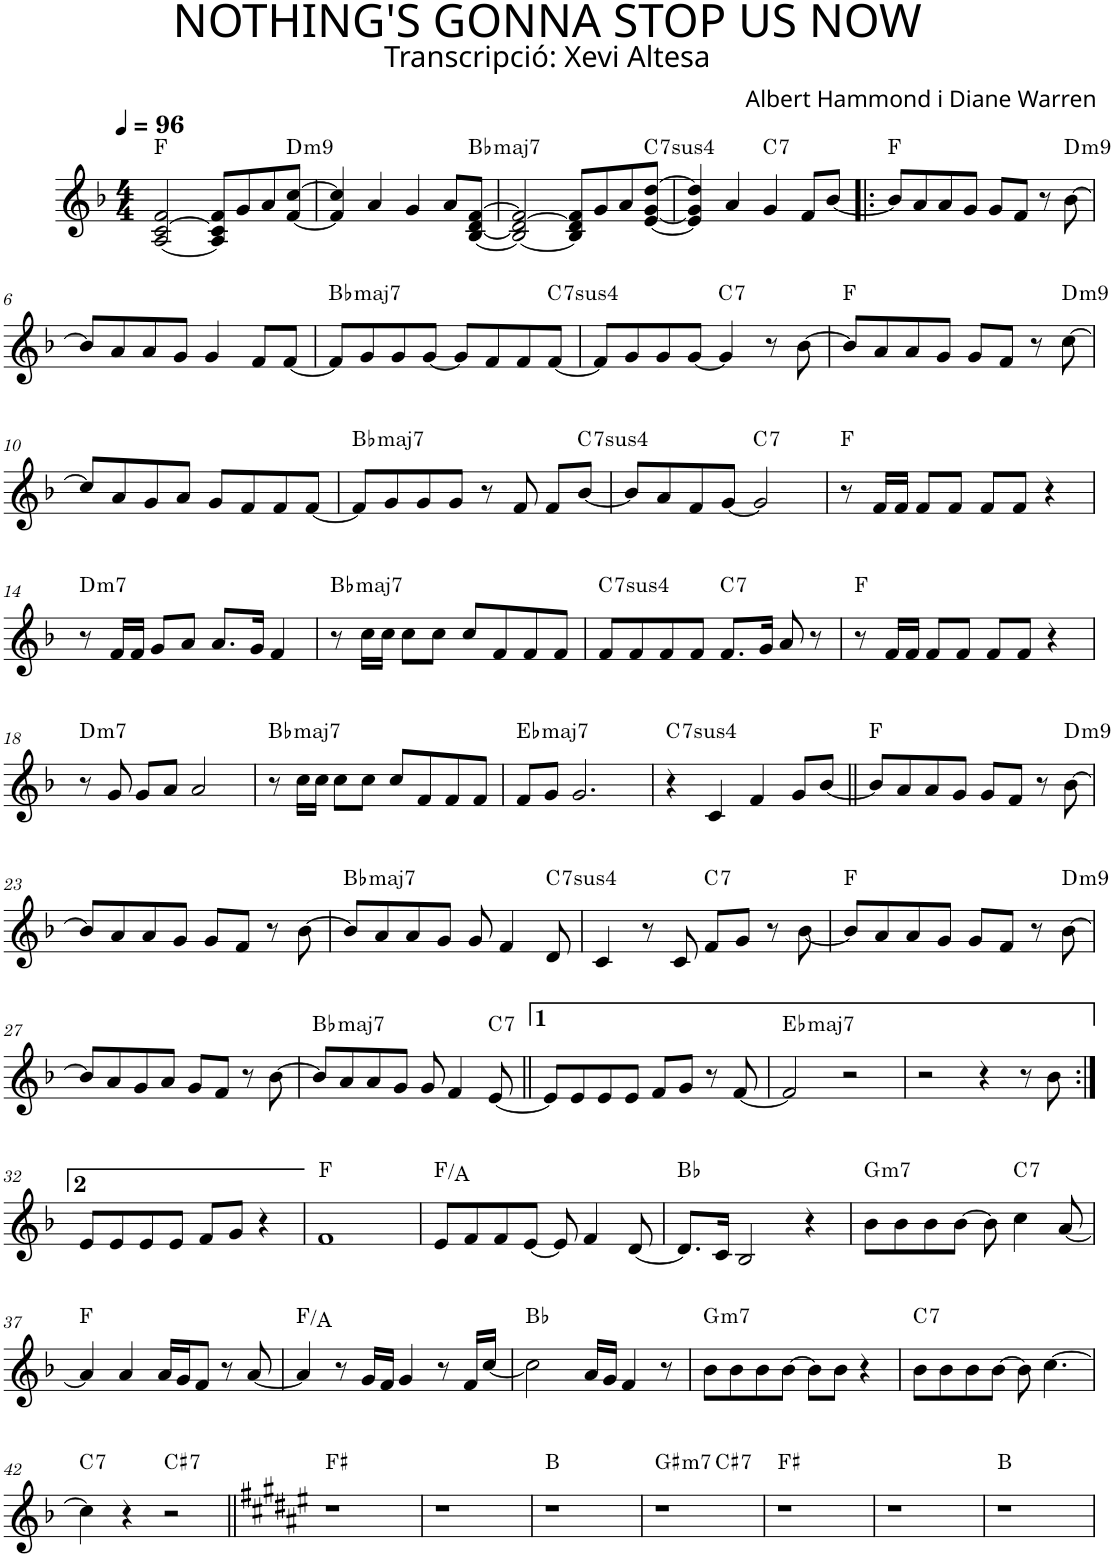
**kern	**harte
*part1	*part1
*staff1	*
*I"P1	*
*clefG2	*
*k[b-]	*
*F:	*
*M4/4	*
*MM96	*
=1	=1
[<2A/ [>2c/ 2f/	F:maj
8A/] 8c/] 8f/L	.
8g/	.
8a/	.
!	!LO:H:kt=m9
[<8f/ [>8cc/J	D:min9
=2	=2
4f/] 4cc/]	.
4a/	.
4g/	.
8a/L	.
!	!LO:H:kt=maj7
[<8B-/ [<8d/ [>8f/J	Bb:maj7
=3	=3
2B-/_ 2d/_ 2f/]	.
8B-/] 8d/] 8f/L	.
8g/	.
8a/	.
!	!LO:H:kt=74
[<8e/ [<8g/ [>8dd/J	C:sus4(7)
=4	=4
4e/] 4g/] 4dd/]	.
4a/	.
!	!LO:H:kt=7
4g/	C:7
8f/L	.
[<8b-/J	.
=5!|:	=5!|:
8b-/L]	F:maj
8a/	.
8a/	.
8g/J	.
8g/L	.
8f/J	.
8r	.
!	!LO:H:kt=m9
[>8b-\	D:min9
!!LO:LB:g=z
=6	=6
8b-/L]	.
8a/	.
8a/	.
8g/J	.
4g/	.
8f/L	.
[<8f/J	.
=7	=7
!	!LO:H:kt=maj7
8f/L]	Bb:maj7
8g/	.
8g/	.
[<8g/J	.
8g/L]	.
8f/	.
8f/	.
!	!LO:H:kt=74
[<8f/J	C:sus4(7)
=8	=8
8f/L]	.
8g/	.
8g/	.
[<8g/J	.
!	!LO:H:kt=7
4g/]	C:7
8r	.
[>8b-\	.
=9	=9
8b-/L]	F:maj
8a/	.
8a/	.
8g/J	.
8g/L	.
8f/J	.
8r	.
!	!LO:H:kt=m9
[>8cc\	D:min9
!!LO:LB:g=z
=10	=10
8cc/L]	.
8a/	.
8g/	.
8a/J	.
8g/L	.
8f/	.
8f/	.
[<8f/J	.
=11	=11
!	!LO:H:kt=maj7
8f/L]	Bb:maj7
8g/	.
8g/	.
8g/J	.
8r	.
8f/	.
8f/L	.
!	!LO:H:kt=74
[<8b-/J	C:sus4(7)
=12	=12
8b-/L]	.
8a/	.
8f/	.
[<8g/J	.
!	!LO:H:kt=7
2g/]	C:7
=13	=13
8r	F:maj
16f/LL	.
16f/JJ	.
8f/L	.
8f/J	.
8f/L	.
8f/J	.
4r	.
!!LO:LB:g=z
=14	=14
!	!LO:H:kt=m7
8r	D:min7
16f/LL	.
16f/JJ	.
8g/L	.
8a/J	.
8.a/L	.
16g/Jk	.
4f/	.
=15	=15
!	!LO:H:kt=maj7
8r	Bb:maj7
16cc\LL	.
16cc\JJ	.
8cc\L	.
8cc\J	.
8cc/L	.
8f/	.
8f/	.
8f/J	.
=16	=16
!	!LO:H:kt=74
8f/L	C:sus4(7)
8f/	.
8f/	.
8f/J	.
!	!LO:H:kt=7
8.f/L	C:7
16g/Jk	.
8a/	.
8r	.
=17	=17
8r	F:maj
16f/LL	.
16f/JJ	.
8f/L	.
8f/J	.
8f/L	.
8f/J	.
4r	.
!!LO:LB:g=z
=18	=18
!	!LO:H:kt=m7
8r	D:min7
8g/	.
8g/L	.
8a/J	.
2a/	.
=19	=19
!	!LO:H:kt=maj7
8r	Bb:maj7
16cc\LL	.
16cc\JJ	.
8cc\L	.
8cc\J	.
8cc/L	.
8f/	.
8f/	.
8f/J	.
=20	=20
!	!LO:H:kt=maj7
8f/L	Eb:maj7
8g/J	.
2.g/	.
=21	=21
!	!LO:H:kt=74
4r	C:sus4(7)
4c/	.
4f/	.
8g/L	.
[<8b-/J	.
=22||	=22||
8b-/L]	F:maj
8a/	.
8a/	.
8g/J	.
8g/L	.
8f/J	.
8r	.
!	!LO:H:kt=m9
[>8b-\	D:min9
!!LO:LB:g=z
=23	=23
8b-/L]	.
8a/	.
8a/	.
8g/J	.
8g/L	.
8f/J	.
8r	.
[>8b-\	.
=24	=24
!	!LO:H:kt=maj7
8b-/L]	Bb:maj7
8a/	.
8a/	.
8g/J	.
8g/	.
4f/	.
!	!LO:H:kt=74
8d/	C:sus4(7)
=25	=25
4c/	.
8r	.
8c/	.
!	!LO:H:kt=7
8f/L	C:7
8g/J	.
8r	.
[<8b-\	.
=26	=26
8b-/L]	F:maj
8a/	.
8a/	.
8g/J	.
8g/L	.
8f/J	.
8r	.
!	!LO:H:kt=m9
[>8b-\	D:min9
!!LO:LB:g=z
=27	=27
8b-/L]	.
8a/	.
8g/	.
8a/J	.
8g/L	.
8f/J	.
8r	.
[>8b-\	.
=28	=28
!	!LO:H:kt=maj7
8b-/L]	Bb:maj7
8a/	.
8a/	.
8g/J	.
8g/	.
4f/	.
!	!LO:H:kt=7
[<8e/	C:7
=29||	=29||
8e/L]	.
8e/	.
8e/	.
8e/J	.
8f/L	.
8g/J	.
8r	.
[<8f/	.
=30	=30
!	!LO:H:kt=maj7
2f/]	Eb:maj7
2r	.
=31	=31
2r	.
4r	.
8r	.
8b-\	.
!!LO:LB:g=z
=32:|!	=32:|!
8e/L	.
8e/	.
8e/	.
8e/J	.
8f/L	.
8g/J	.
4r	.
=33	=33
1f	F:maj
=34	=34
8e/L	F:maj/3
8f/	.
8f/	.
[<8e/J	.
8e/]	.
4f/	.
[<8d/	.
=35	=35
8.d/L]	Bb:maj
16c/Jk	.
2B-/	.
4r	.
=36	=36
!	!LO:H:kt=m7
8b-\L	G:min7
8b-\	.
8b-\	.
[>8b-\J	.
8b-\]	.
!	!LO:H:kt=7
4cc\	C:7
[<8a/	.
!!LO:LB:g=z
=37	=37
4a/]	F:maj
4a/	.
16a/LL	.
16g/J	.
8f/J	.
8r	.
[<8a/	.
=38	=38
4a/]	F:maj/3
8r	.
16g/LL	.
16f/JJ	.
4g/	.
8r	.
16f/LL	.
[<16cc/JJ	.
=39	=39
2cc\]	Bb:maj
16a/LL	.
16g/JJ	.
4f/	.
8r	.
=40	=40
!	!LO:H:kt=m7
8b-\L	G:min7
8b-\	.
8b-\	.
[>8b-\J	.
8b-\L]	.
8b-\J	.
4r	.
=41	=41
!	!LO:H:kt=7
8b-\L	C:7
8b-\	.
8b-\	.
[>8b-\J	.
8b-\]	.
[>4.cc\	.
!!LO:LB:g=z
=42	=42
!	!LO:H:kt=7
4cc\]	C:7
4r	.
!	!LO:H:kt=7
2r	C#:7
=43||	=43||
*k[f#c#g#d#a#e#]	*
*F#:	*
1r	F#:maj
=44	=44
1r	.
=45	=45
1r	B:maj
=46	=46
!	!LO:H:kt=m7
*^	*
1r	2ryy	G#:min7
!	!	!LO:H:kt=7
.	2ryy	C#:7
*v	*v	*
=47	=47
1r	F#:maj
=48	=48
1r	.
=49	=49
1r	B:maj
=	=
*-	*-
